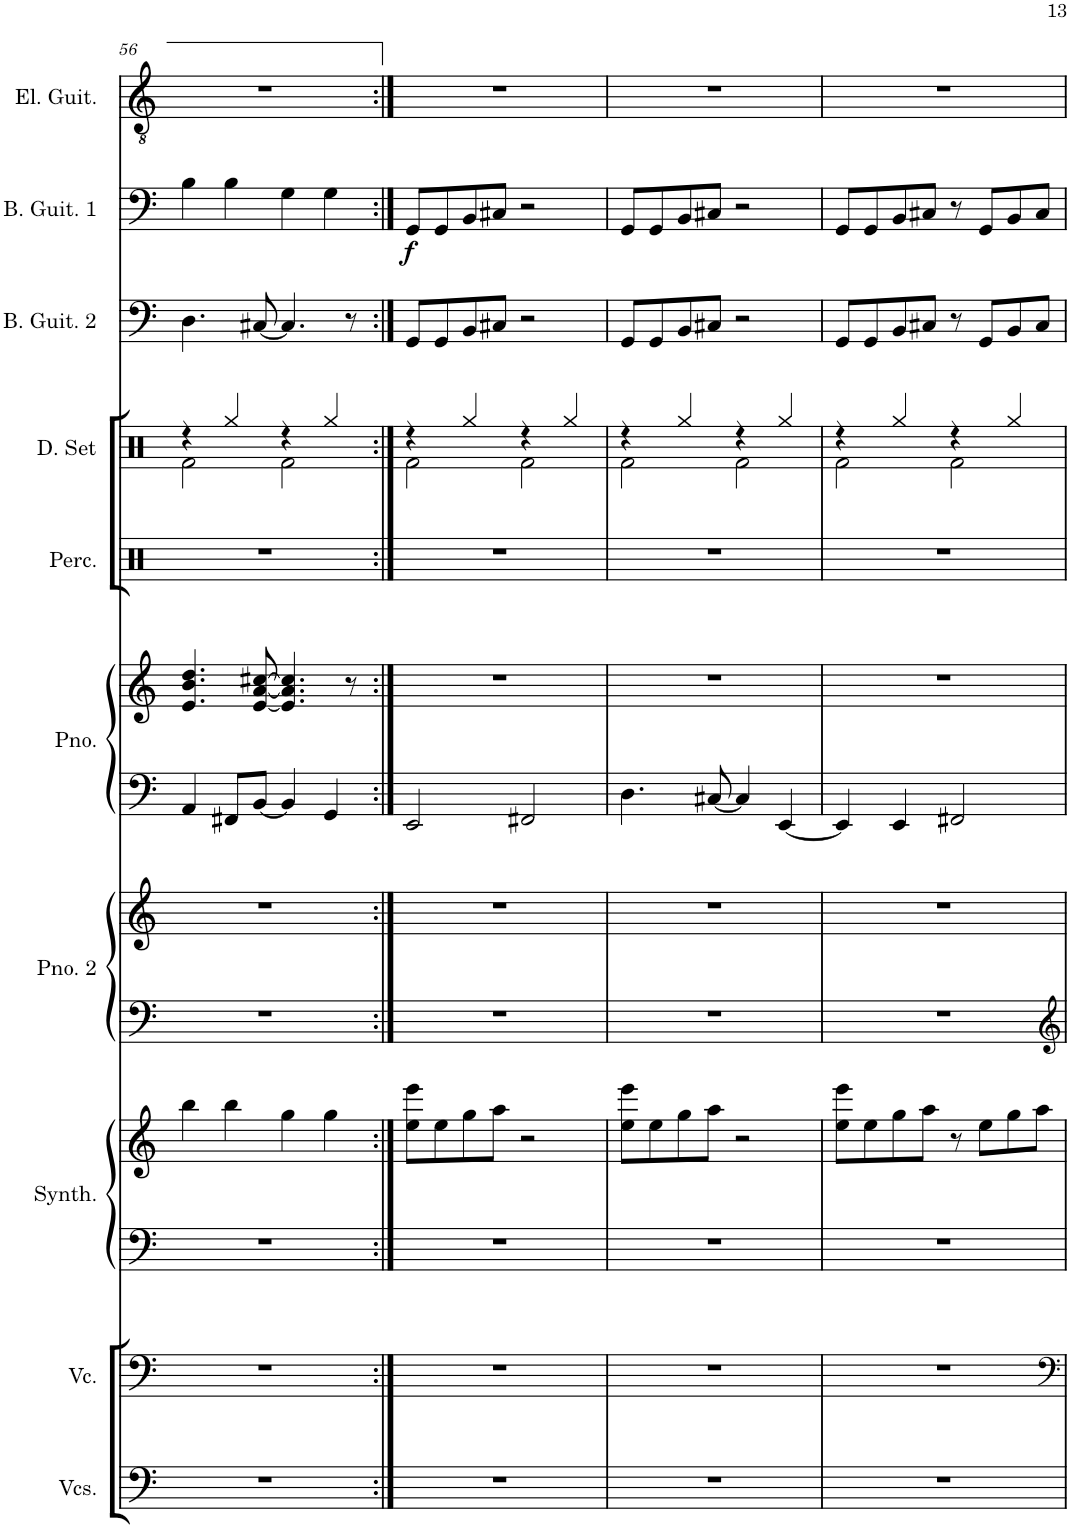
**kern	**kern	**kern	**kern	**kern	**kern	**kern	**kern	**kern	**kern	**kern	**kern	**dynam	**kern
*part10	*part9	*part8	*part8	*part7	*part7	*part6	*part6	*part5	*part4	*part3	*part2	*part2	*part1
*staff13	*staff12	*staff11	*staff10	*staff9	*staff8	*staff7	*staff6	*staff5	*staff4	*staff3	*staff2	*staff2	*staff1
*I"Violoncellos	*I"Violoncello	*I"Saw Synthesiser	*	*I"Piano 2	*	*I"Piano	*	*I"Percussion	*I"Drumset	*I"Bass Guitar 2	*I"Bass Guitar 1	*	*I"Electric Guitar
*I'Vcs.	*I'Vc.	*I'Synth.	*	*I'Pno. 2	*	*I'Pno.	*	*I'Perc.	*I'D. Set	*I'B. Guit. 2	*I'B. Guit. 1	*	*I'El. Guit.
!!LO:PB:g=z
*clefF4	*clefF4	*clefF4	*clefG2	*clefF4	*clefG2	*clefF4	*clefG2	*clefX	*clefX	*clefF4	*clefF4	*	*clefGv2
*	*	*	*	*	*	*	*	*	*	*Trd7c12	*Trd7c12	*	*
*k[]	*k[]	*k[]	*k[]	*k[]	*k[]	*k[]	*k[]	*k[]	*k[]	*k[]	*k[]	*	*k[]
*M4/4	*M4/4	*M4/4	*M4/4	*M4/4	*M4/4	*M4/4	*M4/4	*M4/4	*M4/4	*M4/4	*M4/4	*	*M4/4
=56	=56	=56	=56	=56	=56	=56	=56	=56	=56	=56	=56	=56	=56
*	*	*	*	*	*	*	*	*	*^	*	*	*	*
1r	1r	1r	4bb\	1r	1r	4AA/	4.e/ 4.b/ 4.dd/	1r	4r	2Rf\	4.D\	4B\	.	1r
.	.	.	4bb\	.	.	8FF#X/L	.	.	4Rgg/	.	.	4B\	.	.
.	.	.	.	.	.	[8BB/J	[8e/ [8a/ [8cc#X/	.	.	.	[8C#X/	.	.	.
.	.	.	4gg\	.	.	4BB/]	4.e/] 4.a/] 4.cc#/]	.	4r	2Rf\	4.C#/]	4G\	.	.
.	.	.	4gg\	.	.	4GG/	.	.	4Rgg/	.	.	4G\	.	.
.	.	.	.	.	.	.	8r	.	.	.	8r	.	.	.
=57:|!	=57:|!	=57:|!	=57:|!	=57:|!	=57:|!	=57:|!	=57:|!	=57:|!	=57:|!	=57:|!	=57:|!	=57:|!	=57:|!	=57:|!
!	!	!	!	!	!	!	!	!	!	!	!	!	!LO:DY:b	!
1r	1r	1r	8ee\ 8eee\L	1r	1r	2EE/	1r	1r	4r	2Rf\	8GG/L	8GG/L	f	1r
.	.	.	8ee\	.	.	.	.	.	.	.	8GG/	8GG/	.	.
.	.	.	8gg\	.	.	.	.	.	4Rgg/	.	8BB/	8BB/	.	.
.	.	.	8aa\J	.	.	.	.	.	.	.	8C#X/J	8C#X/J	.	.
.	.	.	2r	.	.	2FF#X/	.	.	4r	2Rf\	2r	2r	.	.
.	.	.	.	.	.	.	.	.	4Rgg/	.	.	.	.	.
=58	=58	=58	=58	=58	=58	=58	=58	=58	=58	=58	=58	=58	=58	=58
1r	1r	1r	8ee\ 8eee\L	1r	1r	4.D\	1r	1r	4r	2Rf\	8GG/L	8GG/L	.	1r
.	.	.	8ee\	.	.	.	.	.	.	.	8GG/	8GG/	.	.
.	.	.	8gg\	.	.	.	.	.	4Rgg/	.	8BB/	8BB/	.	.
.	.	.	8aa\J	.	.	[8C#X/	.	.	.	.	8C#X/J	8C#X/J	.	.
.	.	.	2r	.	.	4C#/]	.	.	4r	2Rf\	2r	2r	.	.
.	.	.	.	.	.	[4EE/	.	.	4Rgg/	.	.	.	.	.
=59	=59	=59	=59	=59	=59	=59	=59	=59	=59	=59	=59	=59	=59	=59
1r	1r	1r	8ee\ 8eee\L	1r	1r	4EE/]	1r	1r	4r	2Rf\	8GG/L	8GG/L	.	1r
.	.	.	8ee\	.	.	.	.	.	.	.	8GG/	8GG/	.	.
.	.	.	8gg\	.	.	4EE/	.	.	4Rgg/	.	8BB/	8BB/	.	.
.	.	.	8aa\J	.	.	.	.	.	.	.	8C#X/J	8C#X/J	.	.
.	.	.	8r	.	.	2FF#X/	.	.	4r	2Rf\	8r	8r	.	.
.	.	.	8ee\L	.	.	.	.	.	.	.	8GG/L	8GG/L	.	.
.	.	.	8gg\	.	.	.	.	.	4Rgg/	.	8BB/	8BB/	.	.
.	.	.	8aa\J	.	.	.	.	.	.	.	8C#/J	8C#/J	.	.
*	*	*	*	*	*	*	*	*	*v	*v	*	*	*	*
=	=	=	=	=	=	=	=	=	=	=	=	=	=
*-	*-	*-	*-	*-	*-	*-	*-	*-	*-	*-	*-	*-	*-
